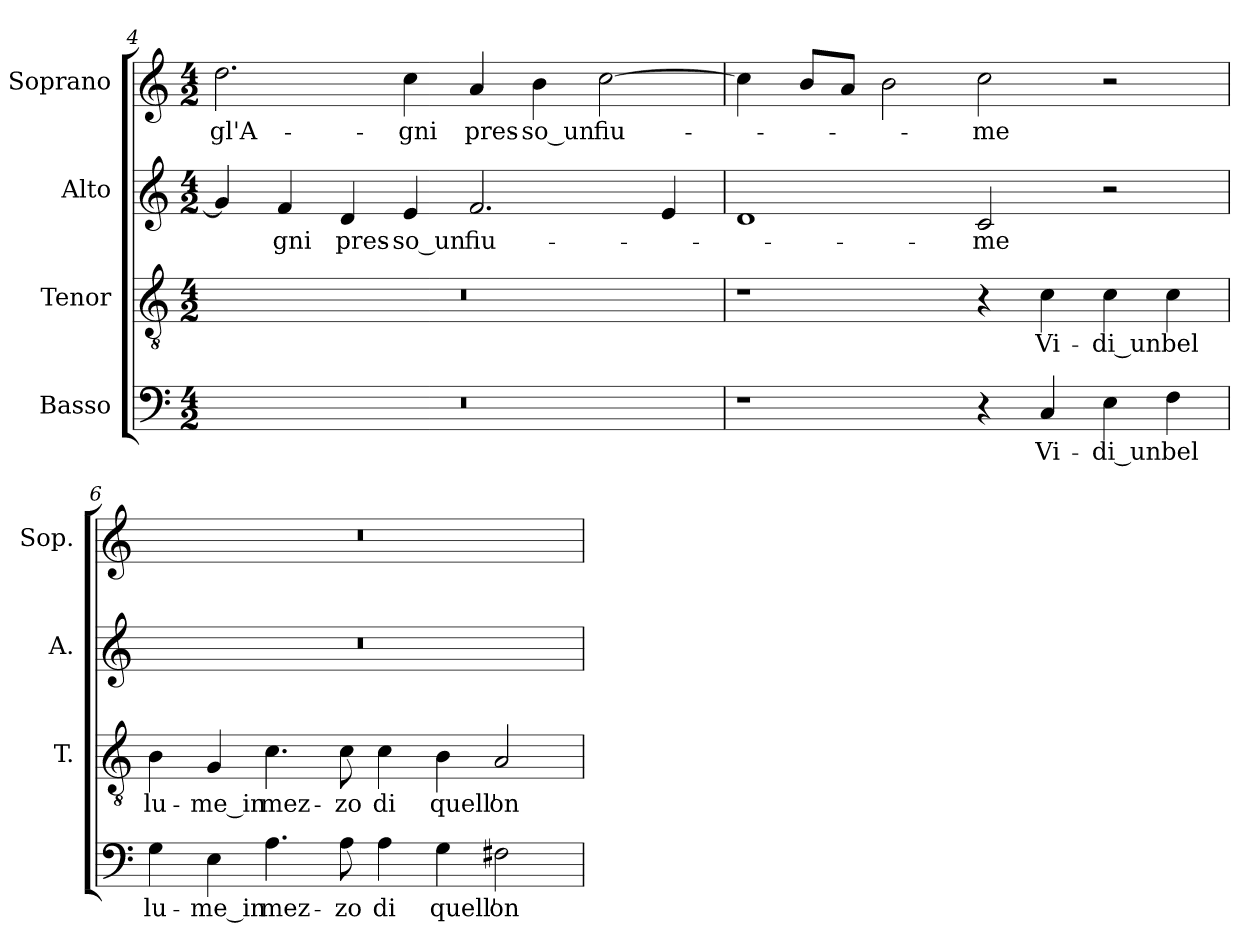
**kern	**text	**kern	**text	**kern	**text	**kern	**text
*part4	*part4	*part3	*part3	*part2	*part2	*part1	*part1
*staff4	*staff4	*staff3	*staff3	*staff2	*staff2	*staff1	*staff1
*I"Basso	*	*I"Tenor	*	*I"Alto	*	*I"Soprano	*
*	*	*I'T.	*	*I'A.	*	*I'Sop.	*
*clefF4	*	*clefGv2	*	*clefG2	*	*clefG2	*
*	*	*ITrd7c12	*	*	*	*	*
*k[]	*	*k[]	*	*k[]	*	*k[]	*
*C:	*	*C:	*	*C:	*	*C:	*
*M4/2	*	*M4/2	*	*M4/2	*	*M4/2	*
=4	=4	=4	=4	=4	=4	=4	=4
!LO:N:vis=1	!	!LO:N:vis=1	!	!	!	!	!
!	!	!	!	!	!	!	!LO:LY:b:color=#000000
0r	.	0r	.	4gi/]	.	2.ddi\	gl'A-
!	!	!	!	!	!LO:LY:b:color=#000000	!	!
.	.	.	.	4fi/	-gni	.	.
!	!	!	!	!	!LO:LY:b:color=#000000	!	!
.	.	.	.	4di/	pres-	.	.
!	!	!	!	!	!LO:LY:b:color=#000000	!	!
!	!	!	!	!	!	!	!LO:LY:b:color=#000000
.	.	.	.	4ei/	-so_un	4cci\	-gni
!	!	!	!	!	!LO:LY:b:color=#000000	!	!
!	!	!	!	!	!	!	!LO:LY:b:color=#000000
.	.	.	.	2.fi/	fiu-	4ai/	pres-
!	!	!	!	!	!	!	!LO:LY:b:color=#000000
.	.	.	.	.	.	4bi\	-so_un
!	!	!	!	!	!	!	!LO:LY:b:color=#000000
.	.	.	.	.	.	[>2cci\	fiu-
.	.	.	.	4ei/	.	.	.
=5	=5	=5	=5	=5	=5	=5	=5
1r	.	1r	.	1di	.	4cci\]	.
.	.	.	.	.	.	8bi/L	.
.	.	.	.	.	.	8ai/J	.
.	.	.	.	.	.	2bi\	.
!	!	!	!	!	!LO:LY:b:color=#000000	!	!
!	!	!	!	!	!	!	!LO:LY:b:color=#000000
4r	.	4r	.	2ci/	-me	2cci\	-me
!	!LO:LY:b:color=#000000	!	!	!	!	!	!
!	!	!	!LO:LY:b:color=#000000	!	!	!	!
4Ci/	Vi-	4Ci\	Vi-	.	.	.	.
!	!LO:LY:b:color=#000000	!	!	!	!	!	!
!	!	!	!LO:LY:b:color=#000000	!	!	!	!
4Ei\	-di_un	4Ci\	-di_un	2r	.	2r	.
!	!LO:LY:b:color=#000000	!	!	!	!	!	!
!	!	!	!LO:LY:b:color=#000000	!	!	!	!
4Fi\	bel	4Ci\	bel	.	.	.	.
!!LO:LB:g=z
=6	=6	=6	=6	=6	=6	=6	=6
!	!LO:LY:b:color=#000000	!	!	!	!	!	!
!	!	!	!LO:LY:b:color=#000000	!LO:N:vis=1	!	!LO:N:vis=1	!
4Gi\	lu-	4BBi\	lu-	0r	.	0r	.
!	!LO:LY:b:color=#000000	!	!	!	!	!	!
!	!	!	!LO:LY:b:color=#000000	!	!	!	!
4Ei\	-me_in	4GGi/	-me_in	.	.	.	.
!	!LO:LY:b:color=#000000	!	!	!	!	!	!
!	!	!	!LO:LY:b:color=#000000	!	!	!	!
4.Ai\	mez-	4.Ci\	mez-	.	.	.	.
!	!LO:LY:b:color=#000000	!	!	!	!	!	!
!	!	!	!LO:LY:b:color=#000000	!	!	!	!
8Ai\	-zo	8Ci\	-zo	.	.	.	.
!	!LO:LY:b:color=#000000	!	!	!	!	!	!
!	!	!	!LO:LY:b:color=#000000	!	!	!	!
4Ai\	di	4Ci\	di	.	.	.	.
!	!LO:LY:b:color=#000000	!	!	!	!	!	!
!	!	!	!LO:LY:b:color=#000000	!	!	!	!
4Gi\	quell'	4BBi\	quell'	.	.	.	.
!	!LO:LY:b:color=#000000	!	!	!	!	!	!
!	!	!	!LO:LY:b:color=#000000	!	!	!	!
2F#Xi\	on-	2AAi/	on-	.	.	.	.
=	=	=	=	=	=	=	=
*-	*-	*-	*-	*-	*-	*-	*-
